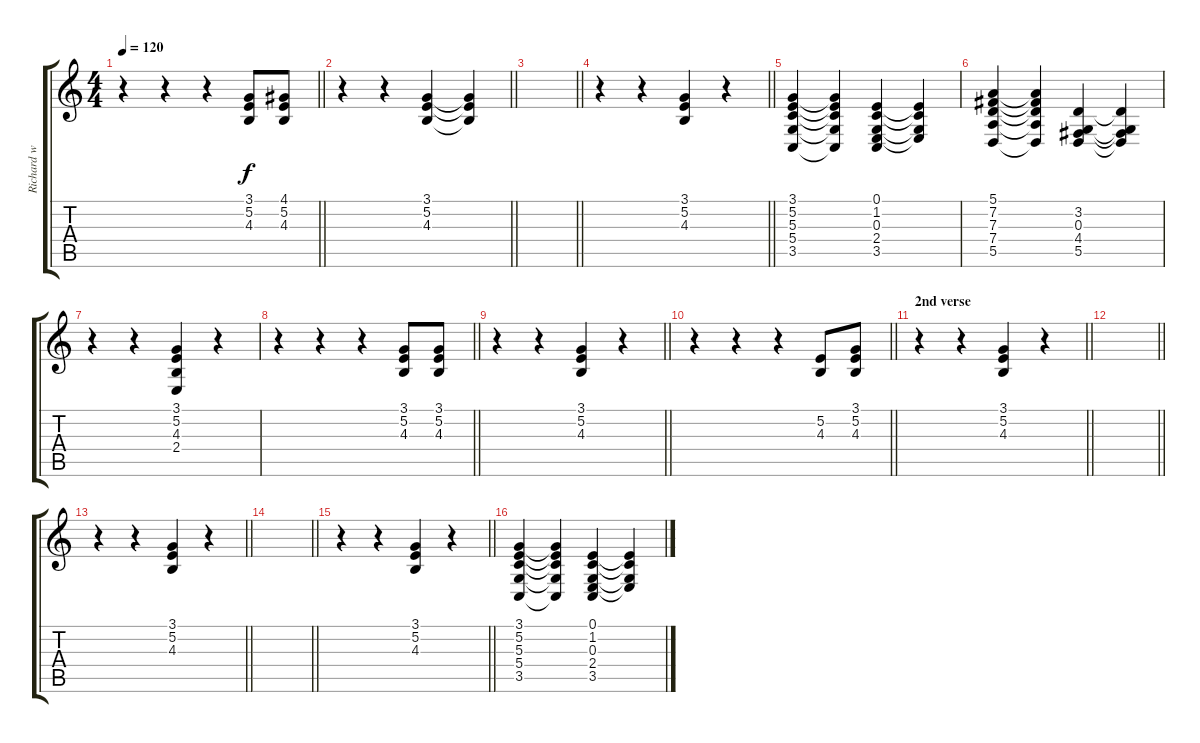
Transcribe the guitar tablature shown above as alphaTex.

\track ("Richard w" "Richard w") {instrument electricpiano1}
\staff {score tabs}
\tuning (E4 B3 G3 D3 A2 E2) {hide}
\ts (4 4)
\tempo 120
\clef g2
\barLineRight lightlight
\ks c
r.4{dy f} r.4 r.4 (3.1 5.2 4.3).8 (4.1 5.2 4.3).8 |
\barLineRight lightlight
r.4 r.4 (3.1 5.2 4.3).4 (3.1{t} 5.2{t} 4.3{t}).4 |
\barLineRight lightlight
|
\barLineRight lightlight
r.4 r.4 (3.1 5.2 4.3).4 r.4 |
(3.1 5.2 5.3 5.4 3.5).4 (3.1{t} 5.2{t} 5.3{t} 5.4{t} 3.5{t}).4 (0.1 1.2 0.3 2.4 3.5).4 (0.1{t} 1.2{t} 0.3{t} 2.4{t}).4 |
(5.1 7.2 7.3 7.4 5.5).4 (5.1{t} 7.2{t} 7.3{t} 7.4{t} 5.5{t}).4 (3.2 0.3 4.4 5.5).4 (3.2{t} 0.3{t} 4.4{t} 5.5{t}).4 |
r.4 r.4 (3.1 5.2 4.3 2.4).4 r.4 |
\barLineRight lightlight
r.4 r.4 r.4 (3.1 5.2 4.3).8 (3.1 5.2 4.3).8 |
\barLineRight lightlight
r.4 r.4 (3.1 5.2 4.3).4 r.4 |
\barLineRight lightlight
r.4 r.4 r.4 (5.2 4.3).8 (3.1 5.2 4.3).8 |
\section ("" "2nd verse")
\barLineRight lightlight
r.4 r.4 (3.1 5.2 4.3).4 r.4 |
\barLineRight lightlight
|
\barLineRight lightlight
r.4 r.4 (3.1 5.2 4.3).4 r.4 |
\barLineRight lightlight
|
\barLineRight lightlight
r.4 r.4 (3.1 5.2 4.3).4 r.4 |
(3.1 5.2 5.3 5.4 3.5).4 (3.1{t} 5.2{t} 5.3{t} 5.4{t} 3.5{t}).4 (0.1 1.2 0.3 2.4 3.5).4 (0.1{t} 1.2{t} 0.3{t} 2.4{t}).4
